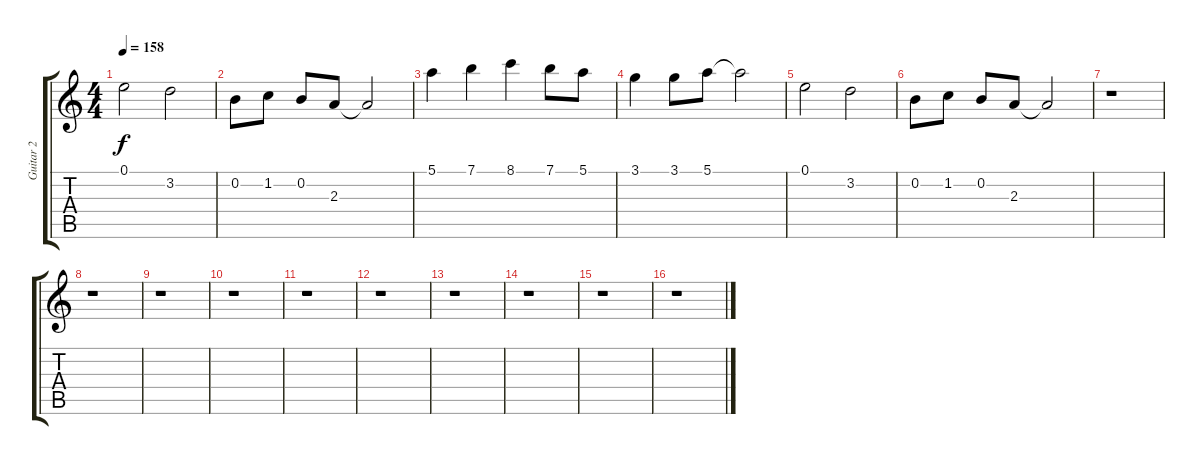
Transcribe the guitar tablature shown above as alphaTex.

\track ("Guitar 2" "Guitar 2") {instrument distortionguitar}
\staff {score tabs}
\tuning (E4 B3 G3 D3 A2 E2) {hide}
\ts (4 4)
\tempo 158
\clef g2
\ks c
0.1.2{dy f} 3.2.2 |
0.2.8 1.2.8 0.2.8 2.3.8 2.3{t}.2 |
5.1.4 7.1.4 8.1.4 7.1.8 5.1.8 |
3.1.4 3.1.8 5.1.8 5.1{t}.2 |
0.1.2 3.2.2 |
0.2.8 1.2.8 0.2.8 2.3.8 2.3{t}.2 |
r.1 |
r.1 |
r.1 |
r.1 |
r.1 |
r.1 |
r.1 |
r.1 |
r.1 |
r.1
